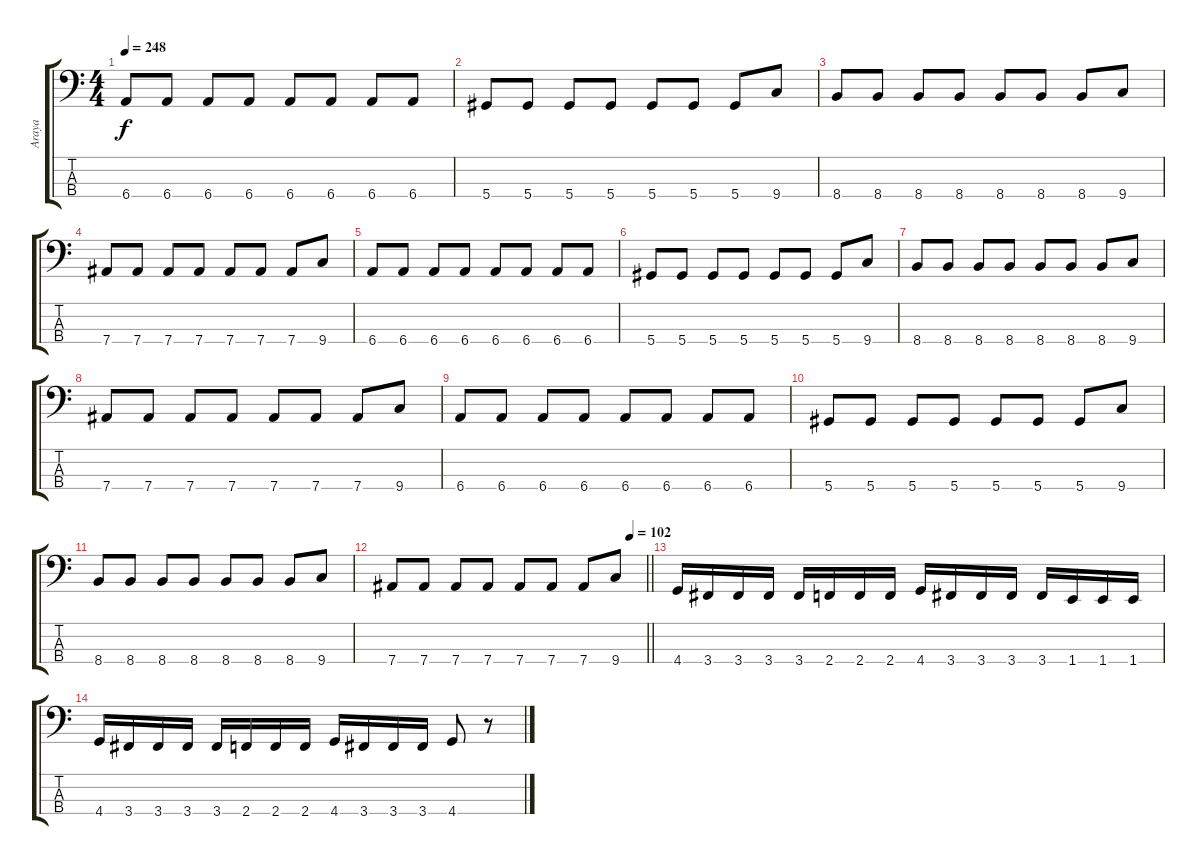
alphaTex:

\track ("Araya" "Araya") {instrument electricbasspick}
\staff {score tabs}
\tuning (Gb2 Db2 Ab1 Eb1) {hide}
\ts (4 4)
\tempo 248
\clef f4
\ks c
6.4.8{dy f} 6.4.8 6.4.8 6.4.8 6.4.8 6.4.8 6.4.8 6.4.8 |
5.4.8 5.4.8 5.4.8 5.4.8 5.4.8 5.4.8 5.4.8 9.4.8 |
8.4.8 8.4.8 8.4.8 8.4.8 8.4.8 8.4.8 8.4.8 9.4.8 |
7.4.8 7.4.8 7.4.8 7.4.8 7.4.8 7.4.8 7.4.8 9.4.8 |
6.4.8 6.4.8 6.4.8 6.4.8 6.4.8 6.4.8 6.4.8 6.4.8 |
5.4.8 5.4.8 5.4.8 5.4.8 5.4.8 5.4.8 5.4.8 9.4.8 |
8.4.8 8.4.8 8.4.8 8.4.8 8.4.8 8.4.8 8.4.8 9.4.8 |
7.4.8 7.4.8 7.4.8 7.4.8 7.4.8 7.4.8 7.4.8 9.4.8 |
6.4.8 6.4.8 6.4.8 6.4.8 6.4.8 6.4.8 6.4.8 6.4.8 |
5.4.8 5.4.8 5.4.8 5.4.8 5.4.8 5.4.8 5.4.8 9.4.8 |
8.4.8 8.4.8 8.4.8 8.4.8 8.4.8 8.4.8 8.4.8 9.4.8 |
\tempo (102 0.9375)
\barLineRight lightlight
7.4.8 7.4.8 7.4.8 7.4.8 7.4.8 7.4.8 7.4.8 9.4.8 |
4.4.16 3.4.16 3.4.16 3.4.16 3.4.16 2.4.16 2.4.16 2.4.16 4.4.16 3.4.16 3.4.16 3.4.16 3.4.16 1.4.16 1.4.16 1.4.16 |
4.4.16 3.4.16 3.4.16 3.4.16 3.4.16 2.4.16 2.4.16 2.4.16 4.4.16 3.4.16 3.4.16 3.4.16 4.4.8 r.8
